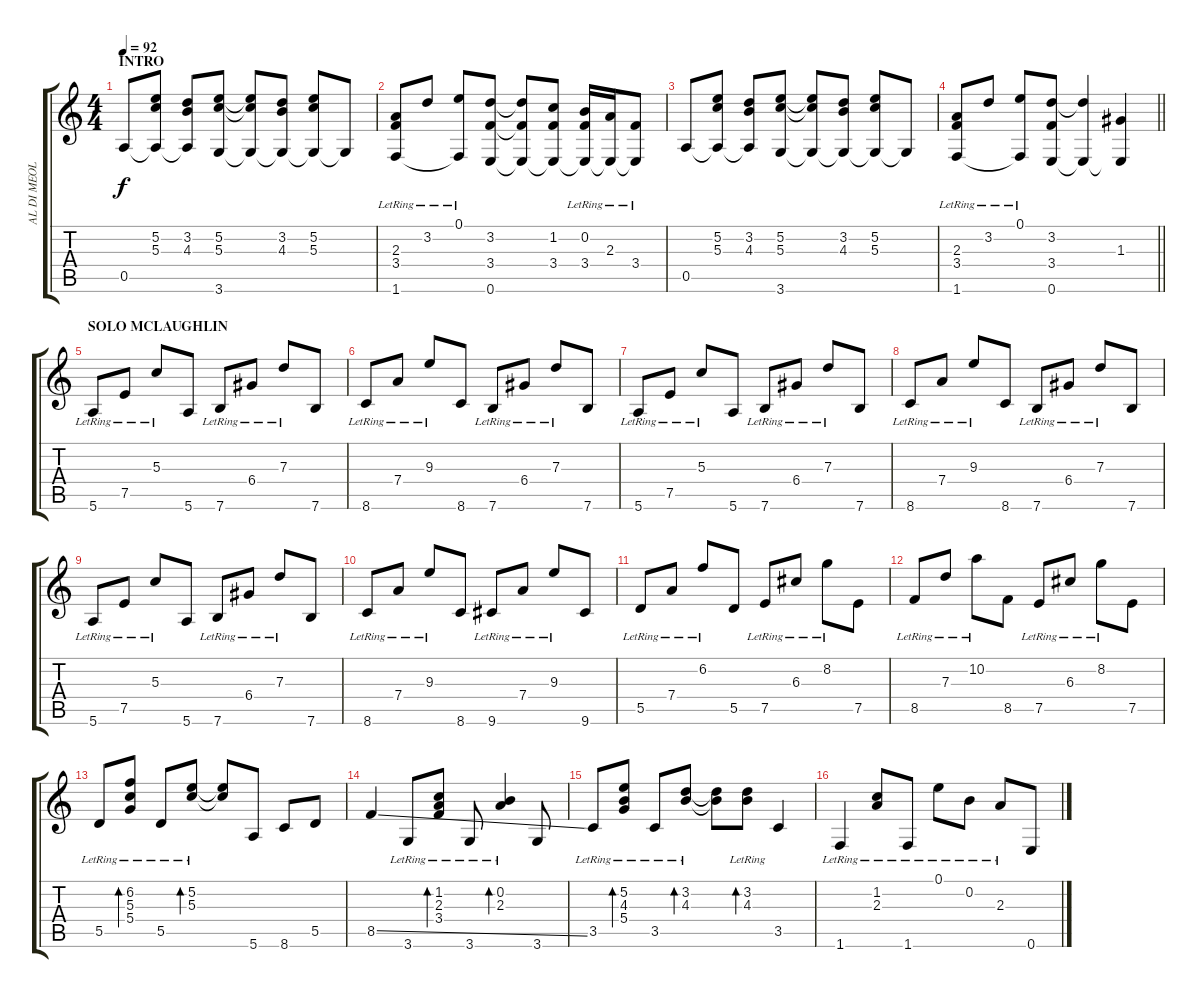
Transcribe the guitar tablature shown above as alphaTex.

\track ("AL DI MEOLA" "AL DI MEOL") {instrument acousticguitarnylon}
\staff {score tabs}
\tuning (E4 B3 G3 D3 A2 E2) {hide}
\ts (4 4)
\section ("" "INTRO")
\tempo 92
\clef g2
\ks c
0.5.8{dy f instrument acousticguitarnylon} (5.2 5.3 0.5{t}).8 (3.2 4.3 0.5{t}).8 (5.2 5.3 3.6).8 (5.2{t} 5.3{t} 3.6{t}).8 (3.2 4.3 3.6{t}).8 (5.2 5.3 3.6{t}).8 3.6{t}.8 |
(2.3{lr} 3.4{lr} 1.6).8 3.2{lr}.8 (0.1{lr} 1.6{t}).8 (3.2 3.4 0.6).8 (3.2{t} 3.4{t} 0.6{t}).8 (1.2 3.4 0.6{t}).8 (0.2{lr} 3.4{lr} 0.6{t}).16 (2.3{lr} 0.6{t}).16 (3.4{lr} 0.6{t}).8 |
0.5.8 (5.2 5.3 0.5{t}).8 (3.2 4.3 0.5{t}).8 (5.2 5.3 3.6).8 (5.2{t} 5.3{t} 3.6{t}).8 (3.2 4.3 3.6{t}).8 (5.2 5.3 3.6{t}).8 3.6{t}.8 |
\barLineRight lightlight
(2.3{lr} 3.4{lr} 1.6).8 3.2{lr}.8 (0.1{lr} 1.6{t}).8 (3.2 3.4 0.6).8 (3.2{t} 0.6{t}).4 (1.3 0.6{t}).4 |
\section ("" "SOLO MCLAUGHLIN")
5.6{lr}.8 7.5{lr}.8 5.3{lr}.8 5.6.8 7.6{lr}.8 6.4{lr}.8 7.3{lr}.8 7.6.8 |
8.6{lr}.8 7.4{lr}.8 9.3{lr}.8 8.6.8 7.6{lr}.8 6.4{lr}.8 7.3{lr}.8 7.6.8 |
5.6{lr}.8 7.5{lr}.8 5.3{lr}.8 5.6.8 7.6{lr}.8 6.4{lr}.8 7.3{lr}.8 7.6.8 |
8.6{lr}.8 7.4{lr}.8 9.3{lr}.8 8.6.8 7.6{lr}.8 6.4{lr}.8 7.3{lr}.8 7.6.8 |
5.6{lr}.8 7.5{lr}.8 5.3{lr}.8 5.6.8 7.6{lr}.8 6.4{lr}.8 7.3{lr}.8 7.6.8 |
8.6{lr}.8 7.4{lr}.8 9.3{lr}.8 8.6.8 9.6{lr}.8 7.4{lr}.8 9.3{lr}.8 9.6.8 |
5.5{lr}.8 7.4{lr}.8 6.2{lr}.8 5.5.8 7.5{lr}.8 6.3{lr}.8 8.2{lr}.8 7.5.8 |
8.5{lr}.8 7.3{lr}.8 10.2{lr}.8 8.5.8 7.5{lr}.8 6.3{lr}.8 8.2{lr}.8 7.5.8 |
5.5{lr}.8 (6.2{lr} 5.3{lr} 5.4{lr}).8{bd 60} 5.5{lr}.8 (5.2{lr} 5.3{lr}).8{bd 60} (5.2{t} 5.3{t}).8 5.6.8 8.6.8 5.5.8 |
8.5{ss}.4 3.6{lr}.8 (1.2{lr} 2.3{lr} 3.4{lr}).8{bd 60} 3.6{lr}.8 (0.2{lr} 2.3{lr}).4{bd 60} 3.6.8 |
3.5{lr}.8 (5.2{lr} 4.3{lr} 5.4{lr}).8{bd 60} 3.5{lr}.8 (3.2{lr} 4.3{lr}).8{bd 60} (3.2{t} 4.3{t}).8 (3.2{lr} 4.3{lr}).8{bd 60} 3.5.4 |
1.6{lr}.4 (1.2{lr} 2.3{lr}).8 1.6{lr}.8 0.1{lr}.8 0.2{lr}.8 2.3{lr}.8 0.6.8
